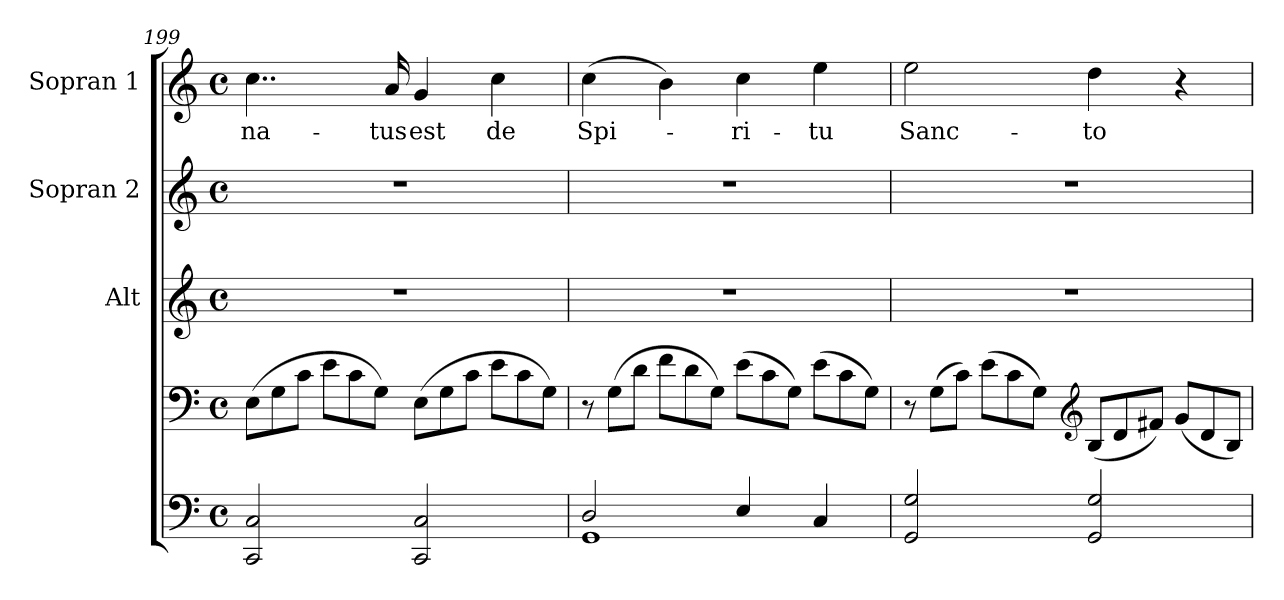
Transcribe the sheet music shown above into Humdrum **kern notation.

**kern	**kern	**kern	**kern	**kern	**text
*part4	*part4	*part3	*part2	*part1	*part1
*staff5	*staff4	*staff3	*staff2	*staff1	*staff1
*	*	*I"Alt	*I"Sopran 2	*I"Sopran 1	*
*	*	*I'A.	*I'S. 2	*I'S. 1	*
*clefF4	*clefF4	*clefG2	*clefG2	*clefG2	*
*k[]	*k[]	*k[]	*k[]	*k[]	*
*C:	*C:	*C:	*C:	*C:	*
*M4/4	*M4/4	*M4/4	*M4/4	*M4/4	*
*met(c)	*met(c)	*met(c)	*met(c)	*met(c)	*
*	*Xtuplet	*	*	*	*
=199	=199	=199	=199	=199	=199
!	!	!	!	!	!LO:LY:b
2CC/ 2C/	(>12E\L	1r	1r	4..cc\	-na-
.	12G\	.	.	.	.
.	12c\J	.	.	.	.
.	12e\L	.	.	.	.
.	12c\	.	.	.	.
.	12G\J)	.	.	.	.
!	!	!	!	!	!LO:LY:b
.	.	.	.	16a/	-tus
!	!	!	!	!	!LO:LY:b
2CC/ 2C/	(>12E\L	.	.	4g/	est
.	12G\	.	.	.	.
.	12c\J	.	.	.	.
!	!	!	!	!	!LO:LY:b
.	12e\L	.	.	4cc\	de
.	12c\	.	.	.	.
.	12G\J)	.	.	.	.
=200	=200	=200	=200	=200	=200
*^	*	*	*	*	*
!	!	!	!	!	!	!LO:LY:b
2D/	1GG	12r	1r	1r	(>4cc\	Spi-
.	.	(>12G\L	.	.	.	.
.	.	12d\J	.	.	.	.
.	.	12f\L	.	.	4b\)	.
.	.	12d\	.	.	.	.
.	.	12G\J)	.	.	.	.
!	!	!	!	!	!	!LO:LY:b
4E/	.	(>12e\L	.	.	4cc\	-ri-
.	.	12c\	.	.	.	.
.	.	12G\J)	.	.	.	.
!	!	!	!	!	!	!LO:LY:b
4C/	.	(>12e\L	.	.	4ee\	-tu
.	.	12c\	.	.	.	.
.	.	12G\J)	.	.	.	.
*v	*v	*	*	*	*	*
=201	=201	=201	=201	=201	=201
!	!	!	!	!	!LO:LY:b
2GG/ 2G/	12r	1r	1r	2ee\	Sanc-
.	(>12G\L	.	.	.	.
.	12c\J)	.	.	.	.
.	(>12e\L	.	.	.	.
.	12c\	.	.	.	.
.	12G\J)	.	.	.	.
*	*clefG2	*	*	*	*
!	!	!	!	!	!LO:LY:b
2GG/ 2G/	(<12B/L	.	.	4dd\	-to
.	12d/	.	.	.	.
.	12f#X/J)	.	.	.	.
.	(<12g/L	.	.	4r	.
.	12d/	.	.	.	.
.	12B/J)	.	.	.	.
=	=	=	=	=	=
*-	*-	*-	*-	*-	*-
